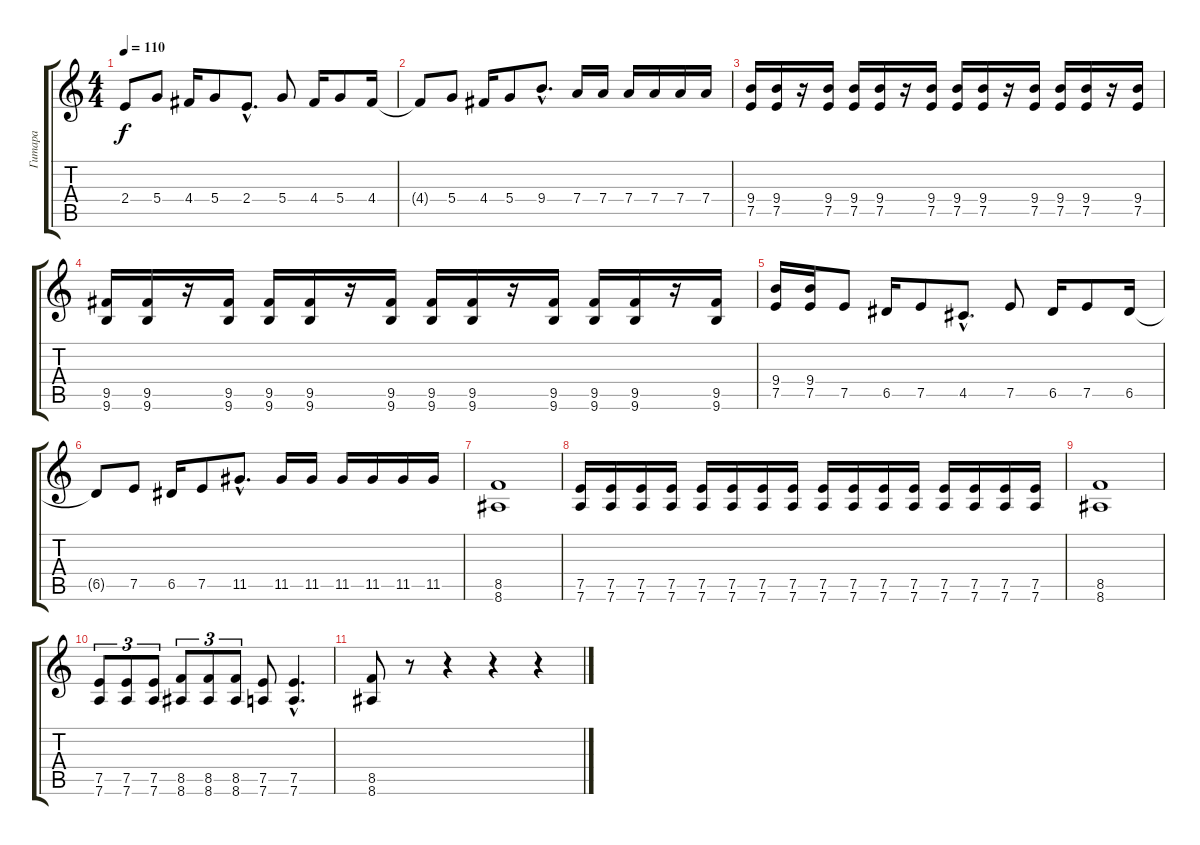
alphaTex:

\track ("Гитара" "Гитара") {instrument distortionguitar}
\staff {score tabs}
\tuning (E4 B3 G3 D3 A2 D2) {hide}
\ts (4 4)
\tempo 110
\clef g2
\ks c
2.4.8{dy f} 5.4.8 4.4.16 5.4.8 2.4{hac}.8{d} 5.4.8 4.4.16 5.4.8 4.4.16 |
4.4{t}.8 5.4.8 4.4.16 5.4.8 9.4{hac}.8{d} 7.4.16 7.4.16 7.4.16 7.4.16 7.4.16 7.4.16 |
(9.4 7.5).16 (9.4 7.5).16 r.16 (9.4 7.5).16 (9.4 7.5).16 (9.4 7.5).16 r.16 (9.4 7.5).16 (9.4 7.5).16 (9.4 7.5).16 r.16 (9.4 7.5).16 (9.4 7.5).16 (9.4 7.5).16 r.16 (9.4 7.5).16 |
(9.5 9.6).16 (9.5 9.6).16 r.16 (9.5 9.6).16 (9.5 9.6).16 (9.5 9.6).16 r.16 (9.5 9.6).16 (9.5 9.6).16 (9.5 9.6).16 r.16 (9.5 9.6).16 (9.5 9.6).16 (9.5 9.6).16 r.16 (9.5 9.6).16 |
(9.4 7.5).16 (9.4 7.5).16 7.5.8 6.5.16 7.5.8 4.5{hac}.8{d} 7.5.8 6.5.16 7.5.8 6.5.16 |
6.5{t}.8 7.5.8 6.5.16 7.5.8 11.5{hac}.8{d} 11.5.16 11.5.16 11.5.16 11.5.16 11.5.16 11.5.16 |
(8.5 8.6).1 |
(7.5 7.6).16 (7.5 7.6).16 (7.5 7.6).16 (7.5 7.6).16 (7.5 7.6).16 (7.5 7.6).16 (7.5 7.6).16 (7.5 7.6).16 (7.5 7.6).16 (7.5 7.6).16 (7.5 7.6).16 (7.5 7.6).16 (7.5 7.6).16 (7.5 7.6).16 (7.5 7.6).16 (7.5 7.6).16 |
(8.5 8.6).1 |
(7.5 7.6).8{tu (3 2)} (7.5 7.6).8{tu (3 2)} (7.5 7.6).8{tu (3 2)} (8.5 8.6).8{tu (3 2)} (8.5 8.6).8{tu (3 2)} (8.5 8.6).8{tu (3 2)} (7.5 7.6).8 (7.5{hac} 7.6{hac}).4{d} |
(8.5 8.6).8 r.8 r.4 r.4 r.4
